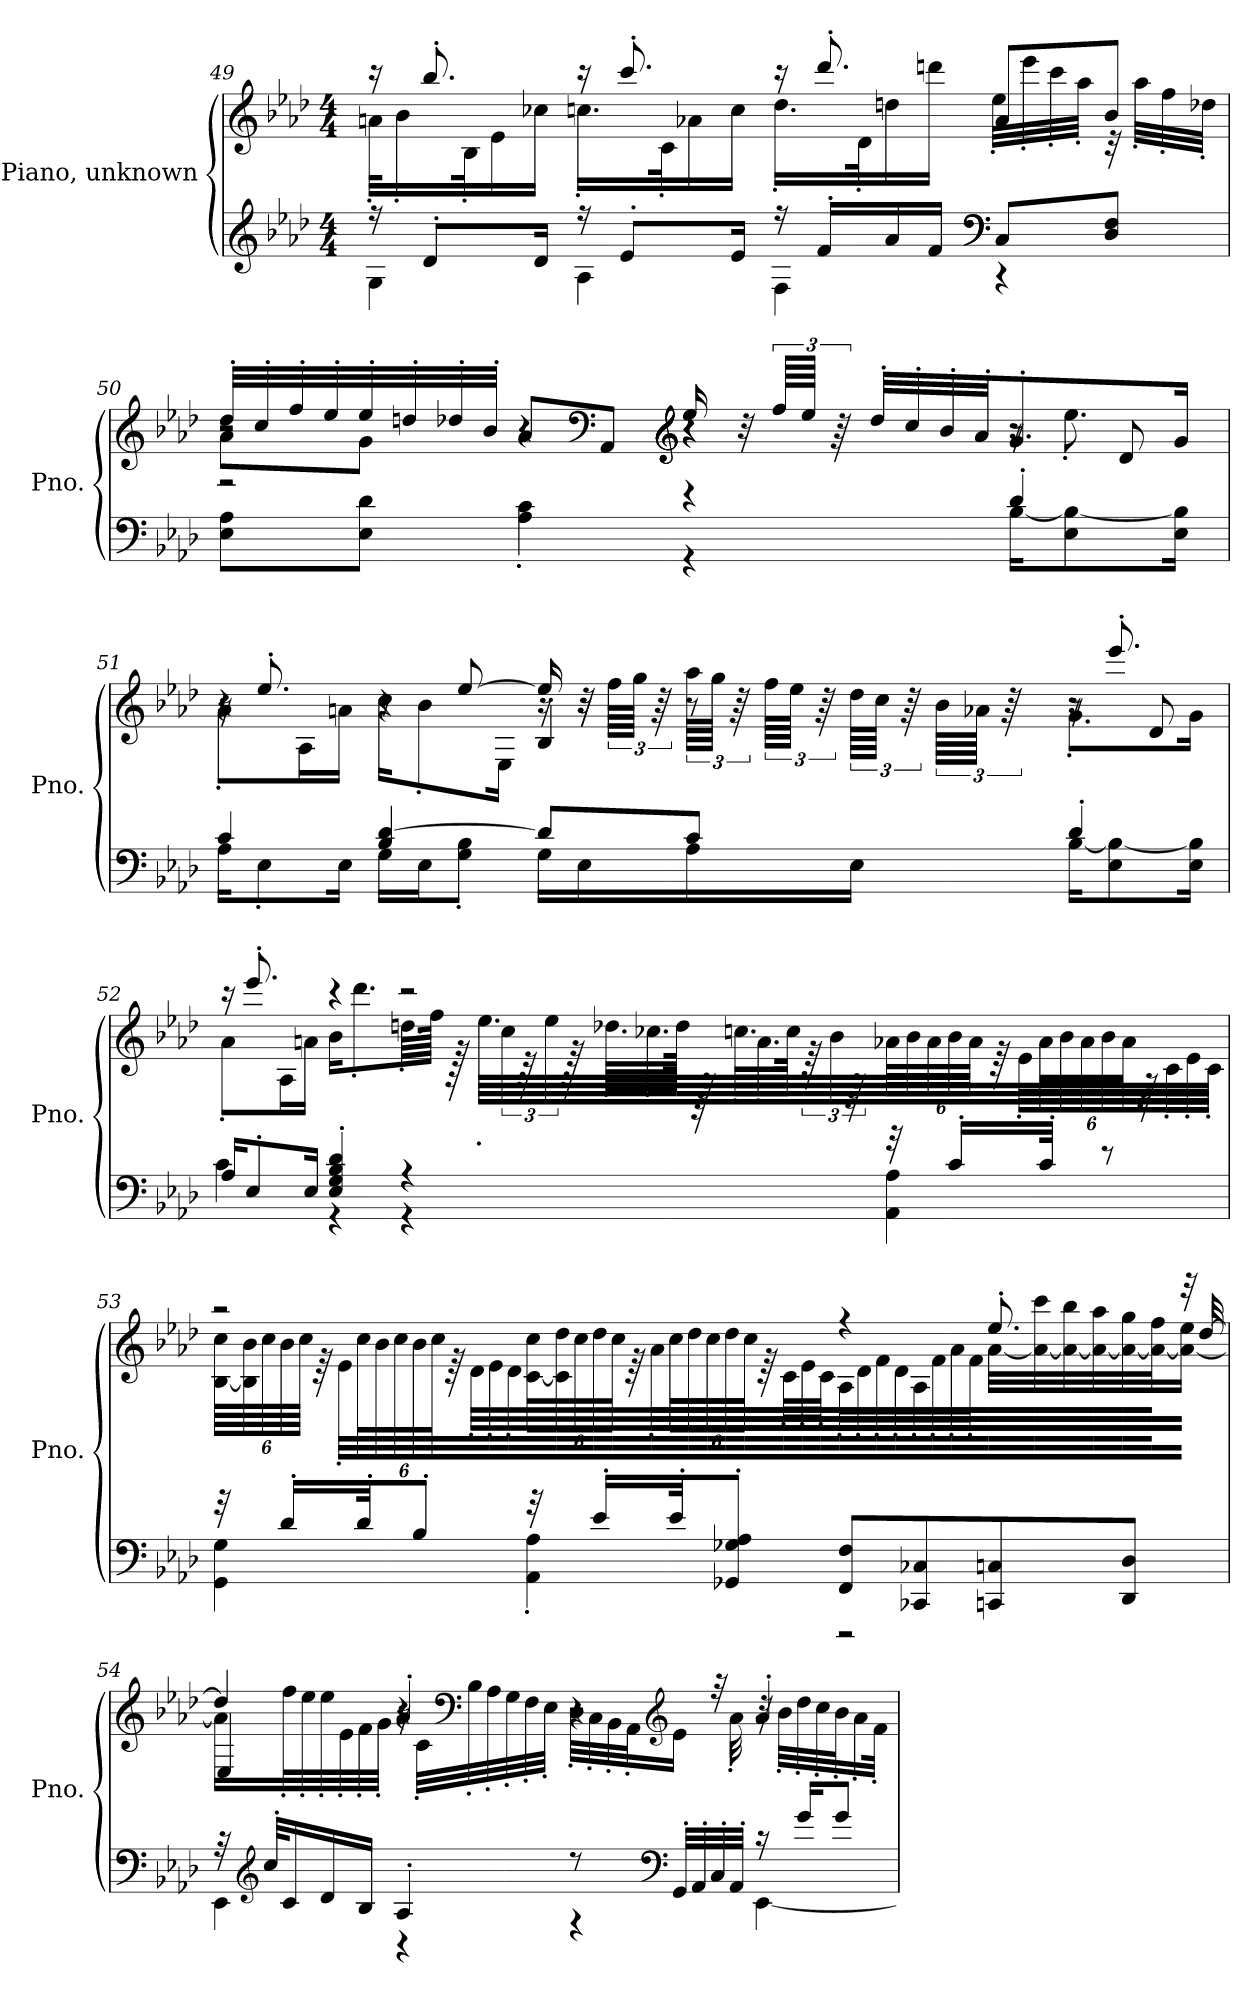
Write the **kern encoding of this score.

**kern	**kern
*part1	*part1
*staff2	*staff1
*I"Piano, unknown	*
*I'Pno.	*
!!LO:PB:g=z
*clefG2	*clefG2
*k[b-e-a-d-]	*k[b-e-a-d-]
*M4/4	*M4/4
=49	=49
*^	*^
16r	4G\	16r	32an'\KLL
.	.	.	16b-'\
8d-'/L	.	8.bb-'/	.
.	.	.	32B-'\K
.	.	.	16e-\
16d-/Jk	.	.	16cc-X\JJ
16r	4A-\	16r	16.ccn'\LL
8e-'/L	.	8.ccc'/	.
.	.	.	32c'\K
.	.	.	16a-X\
16e-/Jk	.	.	16cc\JJ
16r	4F\	16r	16.dd-'\LL
16f'/LL	.	8.ddd-'/	.
.	.	.	32d-'\K
16a-/	.	.	16ddn\
16f/JJ	.	.	16dddn\JJ
*clefF4	*	*	*
8C/L	4r	8a-/L	32ee-'\LLL
.	.	.	32eee-'\
.	.	.	32ccc'\
.	.	.	32aa-'\JJJ
8D-/ 8F/J	.	8b-/J	32r
.	.	.	32aa-'\LLL
.	.	.	32ff'\
.	.	.	32dd-X'\JJJ
!!LO:LB:g=z
=50	=50	=50	=50
*	*	*	*^
2r	8E-\ 8A-\L	32dd-'/LLL	8a-\L	2r
.	.	32cc'/	.	.
.	.	32ff'/	.	.
.	.	32ee-'/	.	.
.	8E-\ 8d-\J	32ee-'/	8g\J	.
.	.	32ddn'/	.	.
.	.	32dd-X'/	.	.
.	.	32b-'/JJJ	.	.
.	4A-\' 4c\'	8a-/L	4r	.
*	*	*clefF4	*	*
.	.	8AA-/J	.	.
*	*	*clefG2	*	*
4r	4r	16ee-/	4r	4r
.	.	32r	.	.
.	.	96ff/LLLL	.	.
.	.	96ee-/JJJJ	.	.
.	.	96r	.	.
.	.	32dd-'/LLL	.	.
.	.	32cc'/	.	.
.	.	32b-'/	.	.
.	.	32a-'/JJ	.	.
4d-'/	[16B-\KL	8.g'/	16r	8r
.	8E-\ 8B-\_	.	8.ee-'\	.
.	.	.	.	8d-/
.	16E-\ 16B-\]Jk	16g/Jk	.	.
!!LO:LB:g=z	!!	!!
=51	=51	=51	=51	=51
4c/	16A-\KL	4r	8a-'\L	16r
.	8E-'\	.	.	8.ee-'/
.	.	.	16A-\L	.
.	16E-\Jk	.	16an\JJ	.
4B-/ [4d-/	16G\LL	8r	16cc\KL	4r
.	16E-\J	.	8b-'\	.
.	8G\' 8B-\'J	[8ee-/	.	.
.	.	.	16E-\Jk	.
8d-/L]	16G\LL	16ee-/]	16r	4B-'/
.	16E-\	16r	32r	.
.	.	.	96ff\LLLL	.
.	.	.	96gg\JJJJ	.
.	.	.	96r	.
8c/J	16A-\	8r	96aa-\LLLL	.
.	.	.	96gg\JJJJ	.
.	.	.	96r	.
.	.	.	96ff\LLLL	.
.	.	.	96ee-\JJJJ	.
.	.	.	96r	.
.	16E-\JJ	.	96dd-\LLLL	.
.	.	.	96cc\JJJJ	.
.	.	.	96r	.
.	.	.	96b-\LLLL	.
.	.	.	96a-X\JJJJ	.
.	.	.	96r	.
4d-'/	[16B-\KL	16r	8.g'\L	8r
.	8E-\ 8B-\_	8.eee-'/	.	.
.	.	.	.	8d-/
.	16E-\ 16B-\]Jk	.	16g\Jk	.
*	*	*	*v	*v
!!LO:LB:g=z
=52	=52	=52	=52
16A-/KL	4c\	16r	8a-'\L
8E-'/	.	8.eee-'/	.
.	.	.	16A-\L
16E-/Jk	.	.	16an\JJ
4E-/' 4G/' 4B-/' 4d-/'	4r	4r	16b-\KL
.	.	.	8.ddd-'\
4r	4r	2r	64.ddn'\LLL
.	.	.	128ff\JJJJk
.	.	.	128r
.	.	.	64.ee-'\LLLL
.	.	.	96cc\JJJJ
.	.	.	96r
.	.	.	96ee-\
.	.	.	128r
.	.	.	64.dd-X'\LLLL
.	.	.	64.cc-X'\
.	.	.	128dd-\JJJJk
.	.	.	128r
.	.	.	64.ccn'\LLLL
.	.	.	64.a'\
.	.	.	128cc\JJJJk
.	.	.	96r
.	.	.	96b-\
.	.	.	96r
*	*	*	*Xbrackettup
32r	4AA-\ 4A-\	.	96a-X\LLLL
.	.	.	96b-\
.	.	.	96a-\
*	*	*	*brackettup
16c'/LL	.	.	96b-\
.	.	.	96a-\JJJJ
.	.	.	96r
.	.	.	32e-'\LLL
*	*	*	*Xbrackettup
32c'/JJk	.	.	96a-\L
.	.	.	96b-\
.	.	.	96a-\
*	*	*	*brackettup
8r	.	.	96b-\
.	.	.	96a-\JJJJ
.	.	.	96r
.	.	.	32c'\LLL
.	.	.	32e-'\
.	.	.	32c'\JJJ
!!LO:LB:g=z	!!
=53	=53	=53	=53
*	*	*	*Xbrackettup
32r	4GG\ 4G\	2r	[96B-\ 96cc\LLLL
.	.	.	96B-\] 96b-\
.	.	.	96cc\
*	*	*	*brackettup
16d-'/LL	.	.	96b-\
.	.	.	96cc\JJJJ
.	.	.	96r
.	.	.	32e-'\LLL
*	*	*	*Xbrackettup
32d-'/JK	.	.	96cc\L
.	.	.	96b-\
.	.	.	96cc\
*	*	*	*brackettup
8B-'/J	.	.	96b-\
.	.	.	96cc\JJJJ
.	.	.	96r
.	.	.	32d-'\LLL
.	.	.	32e-'\
.	.	.	32d-'\
*	*	*	*Xbrackettup
32r	4AA-\' 4A-\'	.	[96c\ 96cc\L
.	.	.	96c\] 96dd-\
.	.	.	96cc\
*	*	*	*brackettup
16e-'/LL	.	.	96dd-\
.	.	.	96cc\JJJJ
.	.	.	96r
.	.	.	32a-'\LLL
*	*	*	*Xbrackettup
32e-'/JK	.	.	96cc\L
.	.	.	96dd-\
.	.	.	96cc\
*	*	*	*brackettup
8GG-X/' 8G-X/' 8A-/'J	.	.	96dd-\
.	.	.	96cc\JJJJ
.	.	.	96r
.	.	.	32c'\LLL
.	.	.	32e-'\
.	.	.	32c'\JJJ
8FF/ 8F/L	2r	4r	32A-'\LLL
.	.	.	32d-'\
.	.	.	32f'\
.	.	.	32d-'\
8CC-X/ 8C-X/	.	.	32A-'\
.	.	.	32f'\
.	.	.	32a-'\
.	.	.	32f'\JJJ
8CCn/ 8Cn/	.	8.ee-'/	[32a-\LLL
.	.	.	32a-\_ 32ccc\
.	.	.	32a-\_ 32bb-\
.	.	.	32a-\_ 32aa-\
8DD-/ 8D-/J	.	.	32a-\_ 32gg\
.	.	.	32a-\_ 32ff\J
.	.	32r	16a-\_ 16ee-\JJ
.	.	[32dd-/	.
!!LO:LB:g=z
=54	=54	=54	=54
*	*	*	*^
32r	4EE-\	4dd-/]	16a-\LL]	4E-/
*clefG2	*	*	*	*
32cc'/KLL	.	.	.	.
16c/	.	.	32ff'\L	.
.	.	.	32ee-'\	.
16d-/	.	.	32ee-'\	.
.	.	.	32e-'\	.
16B-/JJ	.	.	32f'\	.
.	.	.	32g'\JJJ	.
4A-'/	4r	4a-'/	16r	4r
.	.	.	32c'\LLL	.
*	*	*clefF4	*	*
.	.	.	32B-'\	.
.	.	.	32A-'\	.
.	.	.	32G'\	.
.	.	.	32F'\	.
.	.	.	32E-'\JJJ	.
8r	4r	4r	32D-'\LLL	2r
.	.	.	32C'\	.
.	.	.	32BB-'\	.
.	.	.	32AA-'\J	.
*clefF4	*	*clefG2	*	*
32GG'/LLL	.	.	16e-\JJ	.
32AA-'/	.	.	.	.
32C'/	.	.	32r	.
32AA-'/JJJ	.	.	32a-'\	.
16r	[4EE-\	4a-'/	32r	.
.	.	.	32b-'\LLL	.
16g/KL	.	.	32dd-'\	.
.	.	.	32cc'\	.
8g/J	.	.	32b-'\J	.
.	.	.	16a-'\	.
.	.	.	32f'\JJk	.
*v	*v	*	*	*
*	*v	*v	*v
=	=
*-	*-
